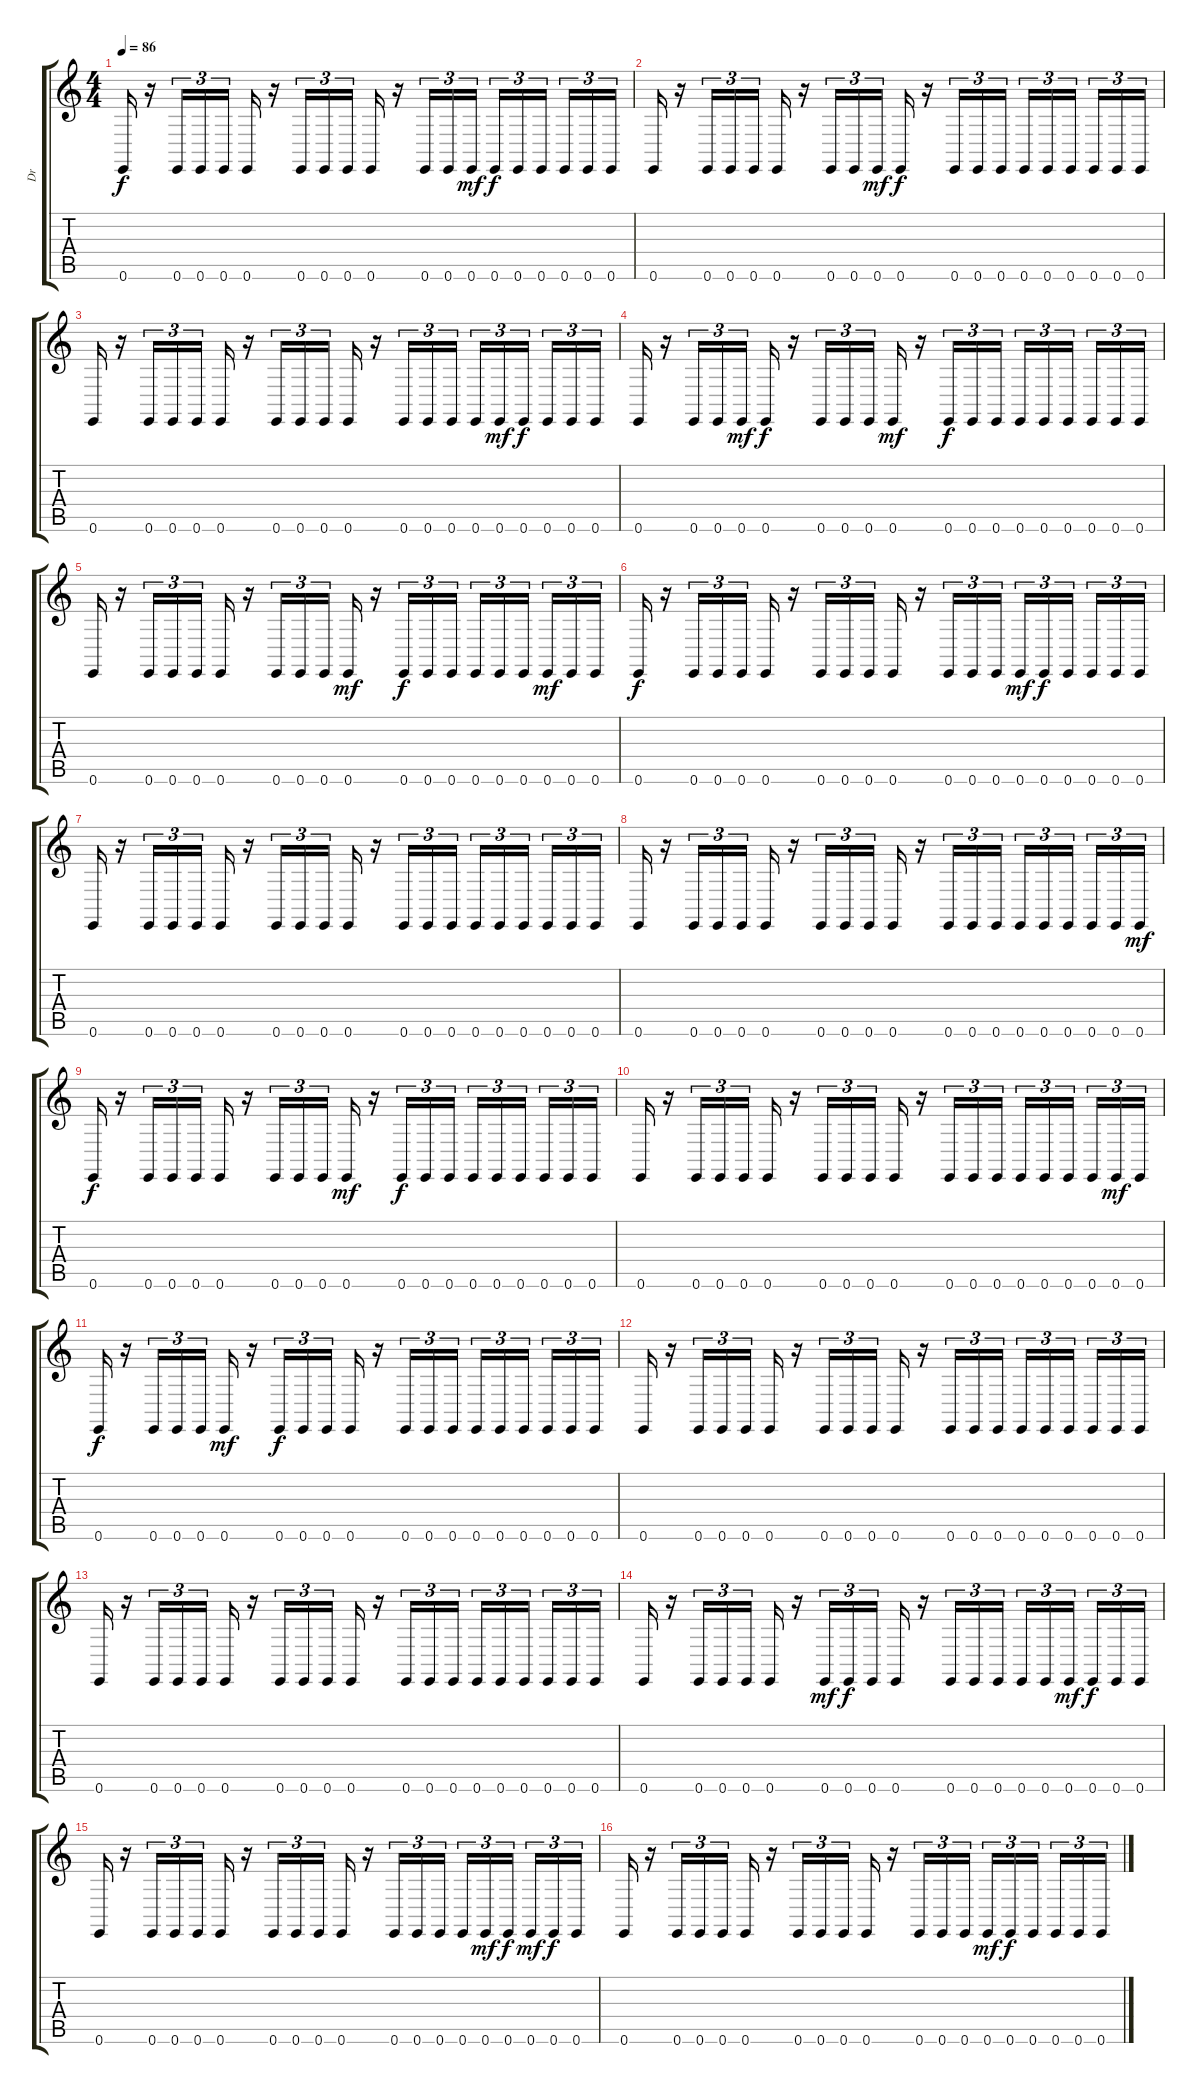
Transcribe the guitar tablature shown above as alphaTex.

\track ("Dr" "Dr") {instrument synthdrum}
\staff {score tabs}
\tuning (E4 B3 G3 D3 A2 E2) {hide}
\ts (4 4)
\tempo 86
\clef g2
\ks c
0.6.16{dy f} r.16 0.6.16{tu (3 2)} 0.6.16{tu (3 2)} 0.6.16{tu (3 2)} 0.6.16 r.16 0.6.16{tu (3 2)} 0.6.16{tu (3 2)} 0.6.16{tu (3 2)} 0.6.16 r.16 0.6.16{tu (3 2)} 0.6.16{tu (3 2)} 0.6.16{tu (3 2) dy mf} 0.6.16{tu (3 2) dy f} 0.6.16{tu (3 2)} 0.6.16{tu (3 2) beam splitsecondary} 0.6.16{tu (3 2)} 0.6.16{tu (3 2)} 0.6.16{tu (3 2)} |
0.6.16 r.16 0.6.16{tu (3 2)} 0.6.16{tu (3 2)} 0.6.16{tu (3 2)} 0.6.16 r.16 0.6.16{tu (3 2)} 0.6.16{tu (3 2)} 0.6.16{tu (3 2) dy mf} 0.6.16{dy f} r.16 0.6.16{tu (3 2)} 0.6.16{tu (3 2)} 0.6.16{tu (3 2)} 0.6.16{tu (3 2)} 0.6.16{tu (3 2)} 0.6.16{tu (3 2) beam splitsecondary} 0.6.16{tu (3 2)} 0.6.16{tu (3 2)} 0.6.16{tu (3 2)} |
0.6.16 r.16 0.6.16{tu (3 2)} 0.6.16{tu (3 2)} 0.6.16{tu (3 2)} 0.6.16 r.16 0.6.16{tu (3 2)} 0.6.16{tu (3 2)} 0.6.16{tu (3 2)} 0.6.16 r.16 0.6.16{tu (3 2)} 0.6.16{tu (3 2)} 0.6.16{tu (3 2)} 0.6.16{tu (3 2)} 0.6.16{tu (3 2) dy mf} 0.6.16{tu (3 2) dy f beam splitsecondary} 0.6.16{tu (3 2)} 0.6.16{tu (3 2)} 0.6.16{tu (3 2)} |
0.6.16 r.16 0.6.16{tu (3 2)} 0.6.16{tu (3 2)} 0.6.16{tu (3 2) dy mf} 0.6.16{dy f} r.16 0.6.16{tu (3 2)} 0.6.16{tu (3 2)} 0.6.16{tu (3 2)} 0.6.16{dy mf} r.16 0.6.16{tu (3 2) dy f} 0.6.16{tu (3 2)} 0.6.16{tu (3 2)} 0.6.16{tu (3 2)} 0.6.16{tu (3 2)} 0.6.16{tu (3 2) beam splitsecondary} 0.6.16{tu (3 2)} 0.6.16{tu (3 2)} 0.6.16{tu (3 2)} |
0.6.16 r.16 0.6.16{tu (3 2)} 0.6.16{tu (3 2)} 0.6.16{tu (3 2)} 0.6.16 r.16 0.6.16{tu (3 2)} 0.6.16{tu (3 2)} 0.6.16{tu (3 2)} 0.6.16{dy mf} r.16 0.6.16{tu (3 2) dy f} 0.6.16{tu (3 2)} 0.6.16{tu (3 2)} 0.6.16{tu (3 2)} 0.6.16{tu (3 2)} 0.6.16{tu (3 2) beam splitsecondary} 0.6.16{tu (3 2) dy mf} 0.6.16{tu (3 2)} 0.6.16{tu (3 2)} |
0.6.16{dy f} r.16 0.6.16{tu (3 2)} 0.6.16{tu (3 2)} 0.6.16{tu (3 2)} 0.6.16 r.16 0.6.16{tu (3 2)} 0.6.16{tu (3 2)} 0.6.16{tu (3 2)} 0.6.16 r.16 0.6.16{tu (3 2)} 0.6.16{tu (3 2)} 0.6.16{tu (3 2)} 0.6.16{tu (3 2) dy mf} 0.6.16{tu (3 2) dy f} 0.6.16{tu (3 2) beam splitsecondary} 0.6.16{tu (3 2)} 0.6.16{tu (3 2)} 0.6.16{tu (3 2)} |
0.6.16 r.16 0.6.16{tu (3 2)} 0.6.16{tu (3 2)} 0.6.16{tu (3 2)} 0.6.16 r.16 0.6.16{tu (3 2)} 0.6.16{tu (3 2)} 0.6.16{tu (3 2)} 0.6.16 r.16 0.6.16{tu (3 2)} 0.6.16{tu (3 2)} 0.6.16{tu (3 2)} 0.6.16{tu (3 2)} 0.6.16{tu (3 2)} 0.6.16{tu (3 2) beam splitsecondary} 0.6.16{tu (3 2)} 0.6.16{tu (3 2)} 0.6.16{tu (3 2)} |
0.6.16 r.16 0.6.16{tu (3 2)} 0.6.16{tu (3 2)} 0.6.16{tu (3 2)} 0.6.16 r.16 0.6.16{tu (3 2)} 0.6.16{tu (3 2)} 0.6.16{tu (3 2)} 0.6.16 r.16 0.6.16{tu (3 2)} 0.6.16{tu (3 2)} 0.6.16{tu (3 2)} 0.6.16{tu (3 2)} 0.6.16{tu (3 2)} 0.6.16{tu (3 2) beam splitsecondary} 0.6.16{tu (3 2)} 0.6.16{tu (3 2)} 0.6.16{tu (3 2) dy mf} |
0.6.16{dy f} r.16 0.6.16{tu (3 2)} 0.6.16{tu (3 2)} 0.6.16{tu (3 2)} 0.6.16 r.16 0.6.16{tu (3 2)} 0.6.16{tu (3 2)} 0.6.16{tu (3 2)} 0.6.16{dy mf} r.16 0.6.16{tu (3 2) dy f} 0.6.16{tu (3 2)} 0.6.16{tu (3 2)} 0.6.16{tu (3 2)} 0.6.16{tu (3 2)} 0.6.16{tu (3 2) beam splitsecondary} 0.6.16{tu (3 2)} 0.6.16{tu (3 2)} 0.6.16{tu (3 2)} |
0.6.16 r.16 0.6.16{tu (3 2)} 0.6.16{tu (3 2)} 0.6.16{tu (3 2)} 0.6.16 r.16 0.6.16{tu (3 2)} 0.6.16{tu (3 2)} 0.6.16{tu (3 2)} 0.6.16 r.16 0.6.16{tu (3 2)} 0.6.16{tu (3 2)} 0.6.16{tu (3 2)} 0.6.16{tu (3 2)} 0.6.16{tu (3 2)} 0.6.16{tu (3 2) beam splitsecondary} 0.6.16{tu (3 2)} 0.6.16{tu (3 2) dy mf} 0.6.16{tu (3 2)} |
0.6.16{dy f} r.16 0.6.16{tu (3 2)} 0.6.16{tu (3 2)} 0.6.16{tu (3 2)} 0.6.16{dy mf} r.16 0.6.16{tu (3 2) dy f} 0.6.16{tu (3 2)} 0.6.16{tu (3 2)} 0.6.16 r.16 0.6.16{tu (3 2)} 0.6.16{tu (3 2)} 0.6.16{tu (3 2)} 0.6.16{tu (3 2)} 0.6.16{tu (3 2)} 0.6.16{tu (3 2) beam splitsecondary} 0.6.16{tu (3 2)} 0.6.16{tu (3 2)} 0.6.16{tu (3 2)} |
0.6.16 r.16 0.6.16{tu (3 2)} 0.6.16{tu (3 2)} 0.6.16{tu (3 2)} 0.6.16 r.16 0.6.16{tu (3 2)} 0.6.16{tu (3 2)} 0.6.16{tu (3 2)} 0.6.16 r.16 0.6.16{tu (3 2)} 0.6.16{tu (3 2)} 0.6.16{tu (3 2)} 0.6.16{tu (3 2)} 0.6.16{tu (3 2)} 0.6.16{tu (3 2) beam splitsecondary} 0.6.16{tu (3 2)} 0.6.16{tu (3 2)} 0.6.16{tu (3 2)} |
0.6.16 r.16 0.6.16{tu (3 2)} 0.6.16{tu (3 2)} 0.6.16{tu (3 2)} 0.6.16 r.16 0.6.16{tu (3 2)} 0.6.16{tu (3 2)} 0.6.16{tu (3 2)} 0.6.16 r.16 0.6.16{tu (3 2)} 0.6.16{tu (3 2)} 0.6.16{tu (3 2)} 0.6.16{tu (3 2)} 0.6.16{tu (3 2)} 0.6.16{tu (3 2) beam splitsecondary} 0.6.16{tu (3 2)} 0.6.16{tu (3 2)} 0.6.16{tu (3 2)} |
0.6.16 r.16 0.6.16{tu (3 2)} 0.6.16{tu (3 2)} 0.6.16{tu (3 2)} 0.6.16 r.16 0.6.16{tu (3 2) dy mf} 0.6.16{tu (3 2) dy f} 0.6.16{tu (3 2)} 0.6.16 r.16 0.6.16{tu (3 2)} 0.6.16{tu (3 2)} 0.6.16{tu (3 2)} 0.6.16{tu (3 2)} 0.6.16{tu (3 2)} 0.6.16{tu (3 2) dy mf beam splitsecondary} 0.6.16{tu (3 2) dy f} 0.6.16{tu (3 2)} 0.6.16{tu (3 2)} |
0.6.16 r.16 0.6.16{tu (3 2)} 0.6.16{tu (3 2)} 0.6.16{tu (3 2)} 0.6.16 r.16 0.6.16{tu (3 2)} 0.6.16{tu (3 2)} 0.6.16{tu (3 2)} 0.6.16 r.16 0.6.16{tu (3 2)} 0.6.16{tu (3 2)} 0.6.16{tu (3 2)} 0.6.16{tu (3 2)} 0.6.16{tu (3 2) dy mf} 0.6.16{tu (3 2) dy f beam splitsecondary} 0.6.16{tu (3 2) dy mf} 0.6.16{tu (3 2) dy f} 0.6.16{tu (3 2)} |
0.6.16 r.16 0.6.16{tu (3 2)} 0.6.16{tu (3 2)} 0.6.16{tu (3 2)} 0.6.16 r.16 0.6.16{tu (3 2)} 0.6.16{tu (3 2)} 0.6.16{tu (3 2)} 0.6.16 r.16 0.6.16{tu (3 2)} 0.6.16{tu (3 2)} 0.6.16{tu (3 2)} 0.6.16{tu (3 2) dy mf} 0.6.16{tu (3 2) dy f} 0.6.16{tu (3 2) beam splitsecondary} 0.6.16{tu (3 2)} 0.6.16{tu (3 2)} 0.6.16{tu (3 2)}
